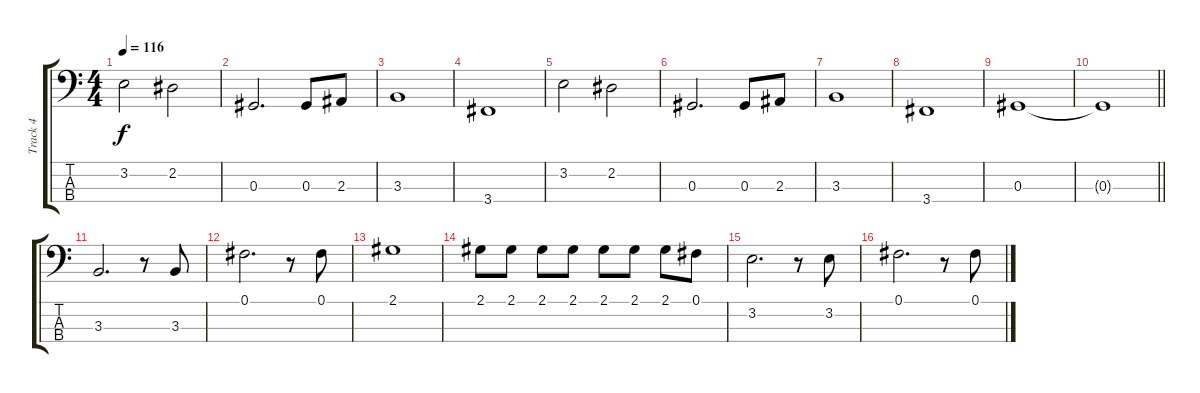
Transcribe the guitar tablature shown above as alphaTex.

\track ("Track 4" "Track 4") {instrument electricbassfinger}
\staff {score tabs}
\tuning (Gb2 Db2 Ab1 Eb1) {hide}
\ts (4 4)
\tempo 116
\clef f4
\ks c
3.2.2{dy f} 2.2.2 |
0.3.2{d} 0.3.8 2.3.8 |
3.3.1 |
3.4.1 |
3.2.2 2.2.2 |
0.3.2{d} 0.3.8 2.3.8 |
3.3.1 |
3.4.1 |
0.3.1 |
\barLineRight lightlight
0.3{t}.1 |
3.3.2{d} r.8 3.3.8 |
0.1.2{d} r.8 0.1.8 |
2.1.1 |
2.1.8 2.1.8 2.1.8 2.1.8 2.1.8 2.1.8 2.1.8 0.1.8 |
3.2.2{d} r.8 3.2.8 |
0.1.2{d} r.8 0.1.8
